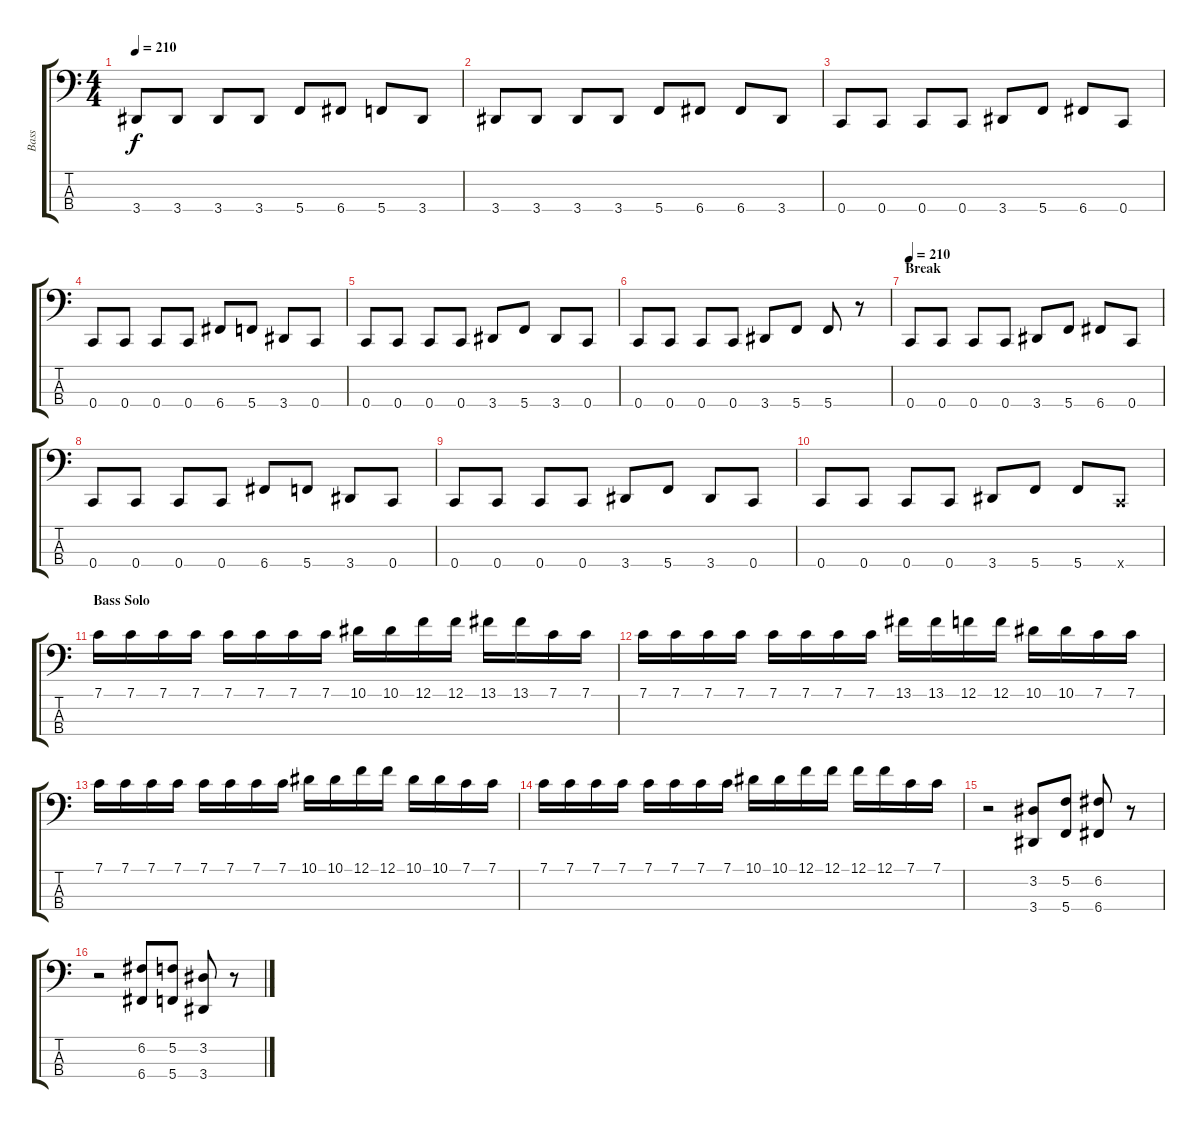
\track ("Bass" "Bass") {instrument electricbassfinger}
\staff {score tabs}
\tuning (F2 C2 G1 C1) {hide}
\ts (4 4)
\tempo 210
\clef f4
\ks c
3.4.8{dy f} 3.4.8 3.4.8 3.4.8 5.4.8 6.4.8 5.4.8 3.4.8 |
3.4.8 3.4.8 3.4.8 3.4.8 5.4.8 6.4.8 6.4.8 3.4.8 |
0.4.8 0.4.8 0.4.8 0.4.8 3.4.8 5.4.8 6.4.8 0.4.8 |
0.4.8 0.4.8 0.4.8 0.4.8 6.4.8 5.4.8 3.4.8 0.4.8 |
0.4.8 0.4.8 0.4.8 0.4.8 3.4.8 5.4.8 3.4.8 0.4.8 |
0.4.8 0.4.8 0.4.8 0.4.8 3.4.8 5.4.8 5.4.8 r.8 |
\section ("" "Break")
\tempo 210
0.4.8 0.4.8 0.4.8 0.4.8 3.4.8 5.4.8 6.4.8 0.4.8 |
0.4.8 0.4.8 0.4.8 0.4.8 6.4.8 5.4.8 3.4.8 0.4.8 |
0.4.8 0.4.8 0.4.8 0.4.8 3.4.8 5.4.8 3.4.8 0.4.8 |
0.4.8 0.4.8 0.4.8 0.4.8 3.4.8 5.4.8 5.4.8 0.4{x}.8 |
\section ("" "Bass Solo")
7.1.16{volume 16 instrument electricbasspick} 7.1.16 7.1.16 7.1.16 7.1.16 7.1.16 7.1.16 7.1.16 10.1.16 10.1.16 12.1.16 12.1.16 13.1.16 13.1.16 7.1.16 7.1.16 |
7.1.16 7.1.16 7.1.16 7.1.16 7.1.16 7.1.16 7.1.16 7.1.16 13.1.16 13.1.16 12.1.16 12.1.16 10.1.16 10.1.16 7.1.16 7.1.16 |
7.1.16 7.1.16 7.1.16 7.1.16 7.1.16 7.1.16 7.1.16 7.1.16 10.1.16 10.1.16 12.1.16 12.1.16 10.1.16 10.1.16 7.1.16 7.1.16 |
7.1.16 7.1.16 7.1.16 7.1.16 7.1.16 7.1.16 7.1.16 7.1.16 10.1.16 10.1.16 12.1.16 12.1.16 12.1.16 12.1.16 7.1.16 7.1.16 |
r.2{instrument electricbassfinger} (3.2 3.4).8 (5.2 5.4).8 (6.2 6.4).8 r.8 |
r.2 (6.2 6.4).8 (5.2 5.4).8 (3.2 3.4).8 r.8
